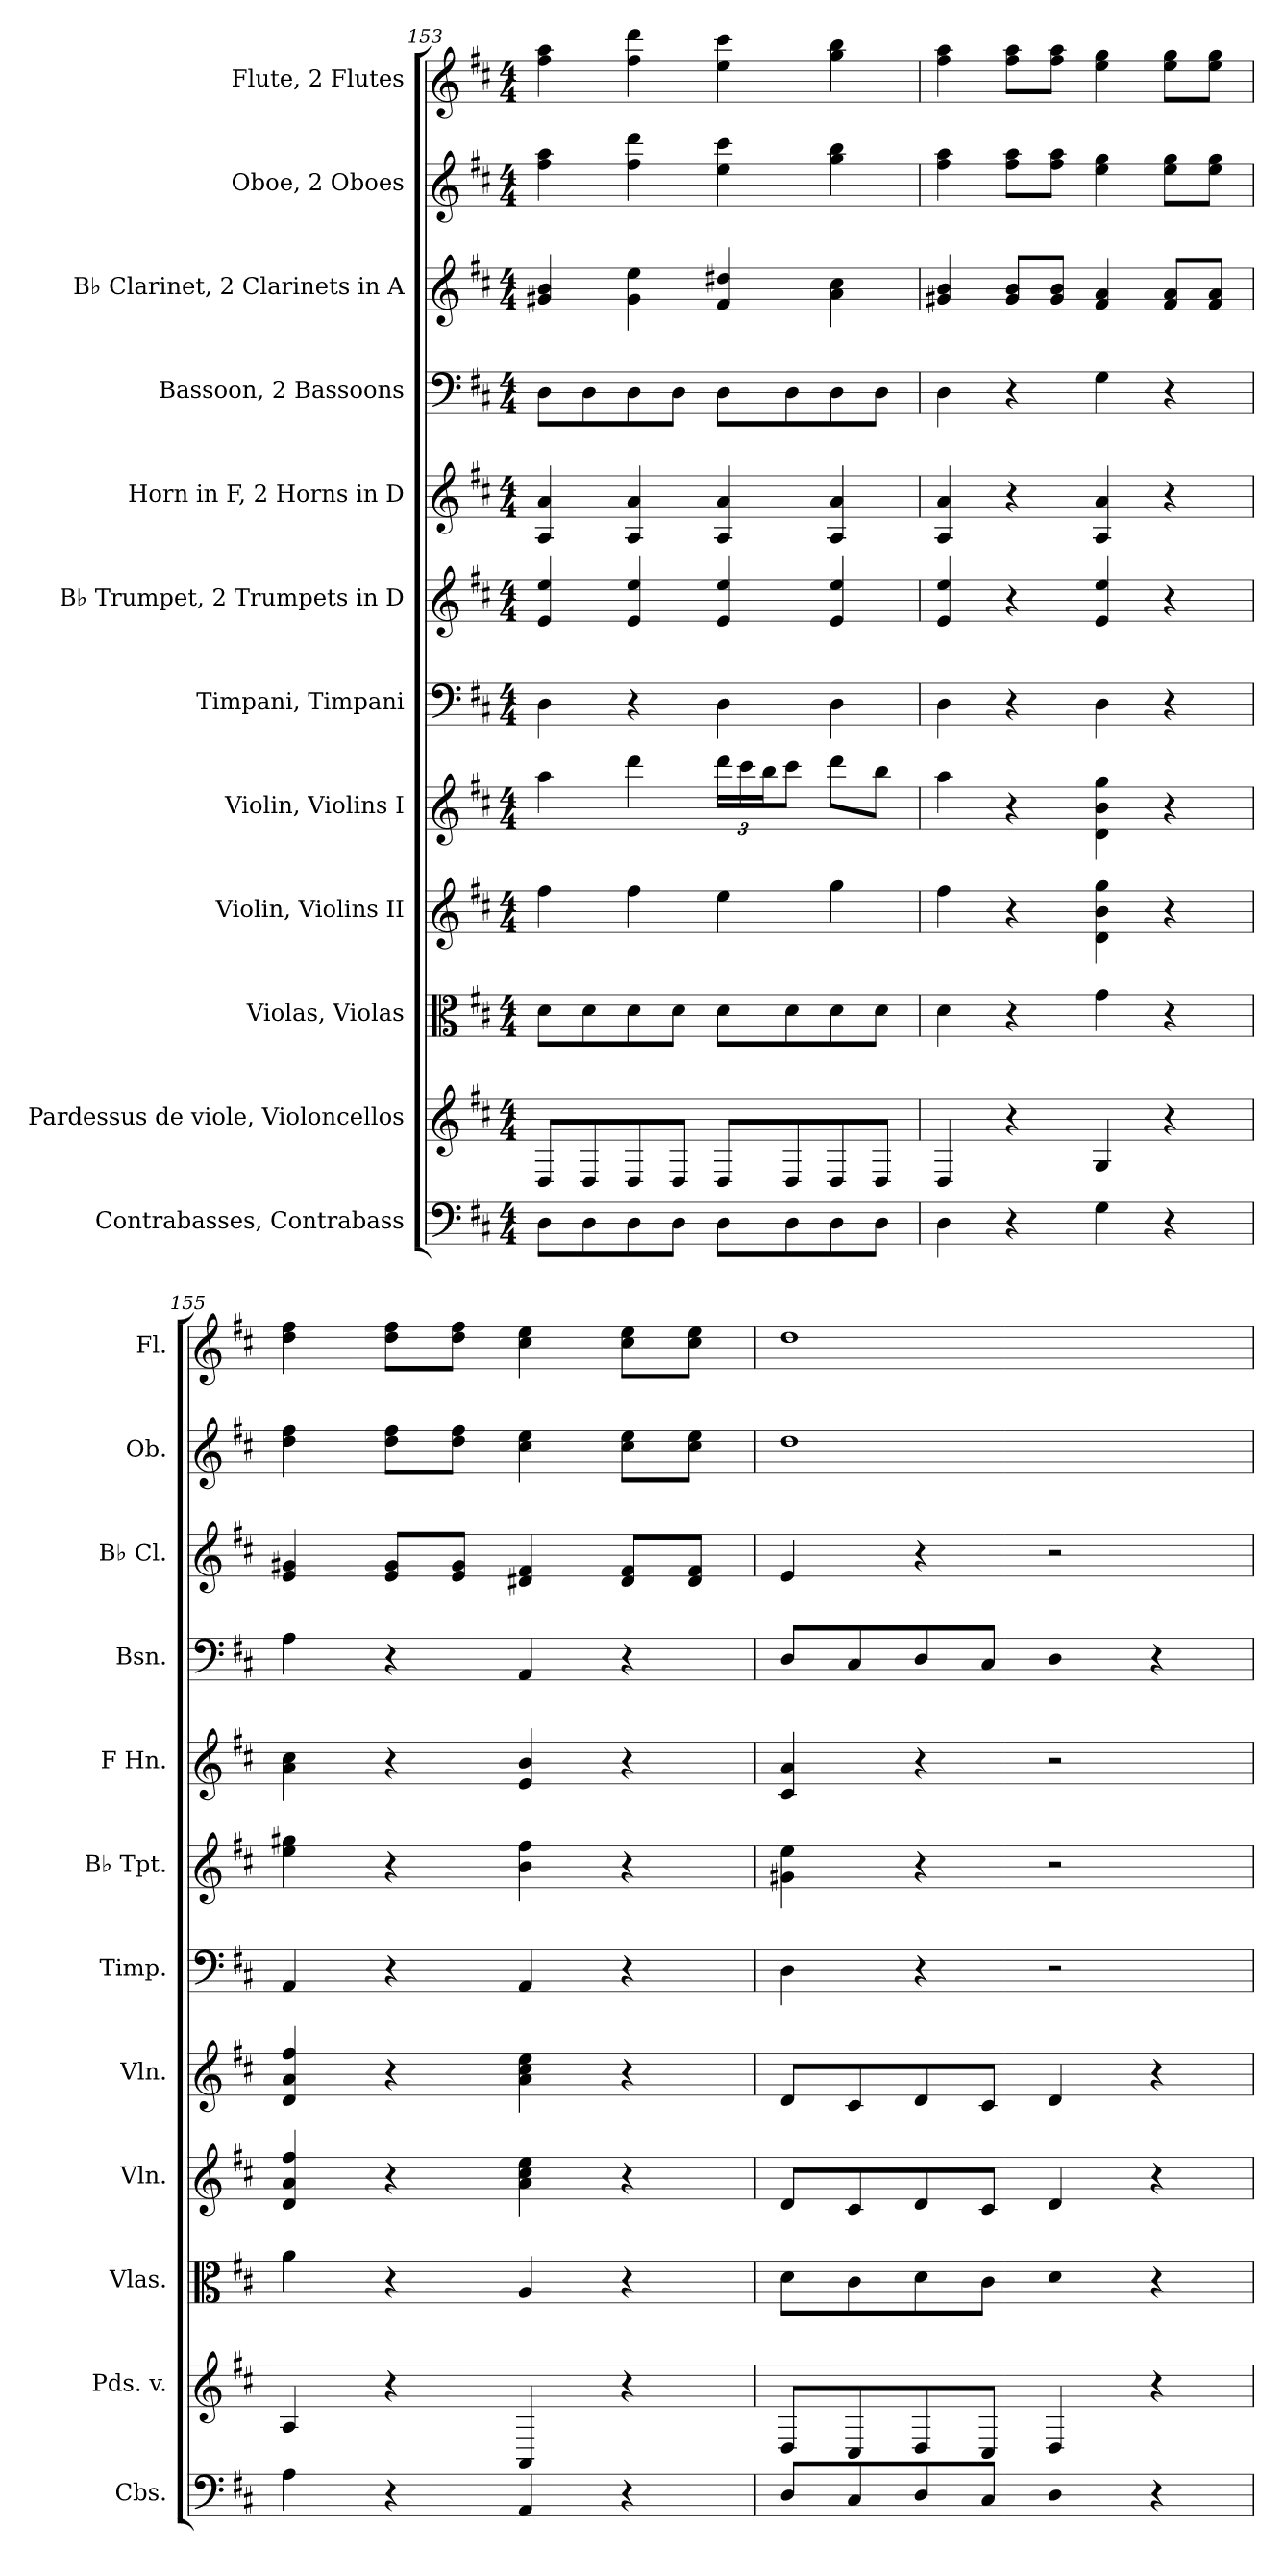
**kern	**kern	**kern	**kern	**kern	**kern	**kern	**kern	**kern	**kern	**kern	**kern
*part12	*part11	*part10	*part9	*part8	*part7	*part6	*part5	*part4	*part3	*part2	*part1
*staff12	*staff11	*staff10	*staff9	*staff8	*staff7	*staff6	*staff5	*staff4	*staff3	*staff2	*staff1
*I"Contrabasses, Contrabass	*I"Pardessus de viole, Violoncellos	*I"Violas, Violas	*I"Violin, Violins II	*I"Violin, Violins I	*I"Timpani, Timpani	*I"B♭ Trumpet, 2 Trumpets in D	*I"Horn in F, 2 Horns in D	*I"Bassoon, 2 Bassoons	*I"B♭ Clarinet, 2 Clarinets in A	*I"Oboe, 2 Oboes	*I"Flute, 2 Flutes
*I'Cbs.	*I'Pds. v.	*I'Vlas.	*I'Vln.	*I'Vln.	*I'Timp.	*I'B♭ Tpt.	*I'F Hn.	*I'Bsn.	*I'B♭ Cl.	*I'Ob.	*I'Fl.
*clefF4	*clefG2	*clefC3	*clefG2	*clefG2	*clefF4	*clefG2	*clefG2	*clefF4	*clefG2	*clefG2	*clefG2
*ITrd7c12	*	*	*	*	*	*ITrd1c2	*ITrd4c7	*	*ITrd1c2	*	*
*k[f#c#]	*k[f#c#]	*k[f#c#]	*k[f#c#]	*k[f#c#]	*k[f#c#]	*k[]	*k[f#]	*k[f#c#]	*k[]	*k[f#c#]	*k[f#c#]
*M4/4	*M4/4	*M4/4	*M4/4	*M4/4	*M4/4	*M4/4	*M4/4	*M4/4	*M4/4	*M4/4	*M4/4
=153	=153	=153	=153	=153	=153	=153	=153	=153	=153	=153	=153
8DD\L	8D/L	8d\L	4ff#\	4aa\	4D\	4d/ 4dd/	4D/ 4d/	8D\L	4f#X/ 4a/	4ff#\ 4aa\	4ff#\ 4aa\
8DD\	8D/	8d\	.	.	.	.	.	8D\	.	.	.
8DD\	8D/	8d\	4ff#\	4ddd\	4r	4d/ 4dd/	4D/ 4d/	8D\	4f#\ 4dd\	4ff#\ 4ddd\	4ff#\ 4ddd\
8DD\J	8D/J	8d\J	.	.	.	.	.	8D\J	.	.	.
*	*	*	*	*Xbrackettup	*	*	*	*	*	*	*
8DD\L	8D/L	8d\L	4ee\	24ddd\LL	4D\	4d/ 4dd/	4D/ 4d/	8D\L	4e/ 4cc#X/	4ee\ 4ccc#\	4ee\ 4ccc#\
.	.	.	.	24ccc#\	.	.	.	.	.	.	.
.	.	.	.	24bb\J	.	.	.	.	.	.	.
8DD\	8D/	8d\	.	8ccc#\J	.	.	.	8D\	.	.	.
8DD\	8D/	8d\	4gg\	8ddd\L	4D\	4d/ 4dd/	4D/ 4d/	8D\	4g\ 4b\	4gg\ 4bb\	4gg\ 4bb\
8DD\J	8D/J	8d\J	.	8bb\J	.	.	.	8D\J	.	.	.
=154	=154	=154	=154	=154	=154	=154	=154	=154	=154	=154	=154
4DD\	4D/	4d\	4ff#\	4aa\	4D\	4d/ 4dd/	4D/ 4d/	4D\	4f#X/ 4a/	4ff#\ 4aa\	4ff#\ 4aa\
4r	4r	4r	4r	4r	4r	4r	4r	4r	8f#/ 8a/L	8ff#\ 8aa\L	8ff#\ 8aa\L
.	.	.	.	.	.	.	.	.	8f#/ 8a/J	8ff#\ 8aa\J	8ff#\ 8aa\J
4GG\	4G/	4g\	4d\ 4b\ 4gg\	4d\ 4b\ 4gg\	4D\	4d/ 4dd/	4D/ 4d/	4G\	4e/ 4g/	4ee\ 4gg\	4ee\ 4gg\
4r	4r	4r	4r	4r	4r	4r	4r	4r	8e/ 8g/L	8ee\ 8gg\L	8ee\ 8gg\L
.	.	.	.	.	.	.	.	.	8e/ 8g/J	8ee\ 8gg\J	8ee\ 8gg\J
!!LO:PB:g=z
=155	=155	=155	=155	=155	=155	=155	=155	=155	=155	=155	=155
4AA\	4A/	4a\	4d/ 4a/ 4ff#/	4d/ 4a/ 4ff#/	4AA/	4dd\ 4ff#X\	4d\ 4f#\	4A\	4d/ 4f#X/	4dd\ 4ff#\	4dd\ 4ff#\
4r	4r	4r	4r	4r	4r	4r	4r	4r	8d/ 8f#/L	8dd\ 8ff#\L	8dd\ 8ff#\L
.	.	.	.	.	.	.	.	.	8d/ 8f#/J	8dd\ 8ff#\J	8dd\ 8ff#\J
4AAA/	4AA/	4A/	4a\ 4cc#\ 4ee\	4a\ 4cc#\ 4ee\	4AA/	4a\ 4ee\	4A/ 4e/	4AA/	4c#X/ 4e/	4cc#\ 4ee\	4cc#\ 4ee\
4r	4r	4r	4r	4r	4r	4r	4r	4r	8c#/ 8e/L	8cc#\ 8ee\L	8cc#\ 8ee\L
.	.	.	.	.	.	.	.	.	8c#/ 8e/J	8cc#\ 8ee\J	8cc#\ 8ee\J
=156	=156	=156	=156	=156	=156	=156	=156	=156	=156	=156	=156
8DD/L	8D/L	8d\L	8d/L	8d/L	4D\	4f#X\ 4dd\	4F#/ 4d/	8D/L	4d/	1dd	1dd
8CC#/	8C#/	8c#\	8c#/	8c#/	.	.	.	8C#/	.	.	.
8DD/	8D/	8d\	8d/	8d/	4r	4r	4r	8D/	4r	.	.
8CC#/J	8C#/J	8c#\J	8c#/J	8c#/J	.	.	.	8C#/J	.	.	.
4DD\	4D/	4d\	4d/	4d/	2r	2r	2r	4D\	2r	.	.
4r	4r	4r	4r	4r	.	.	.	4r	.	.	.
=	=	=	=	=	=	=	=	=	=	=	=
*-	*-	*-	*-	*-	*-	*-	*-	*-	*-	*-	*-
